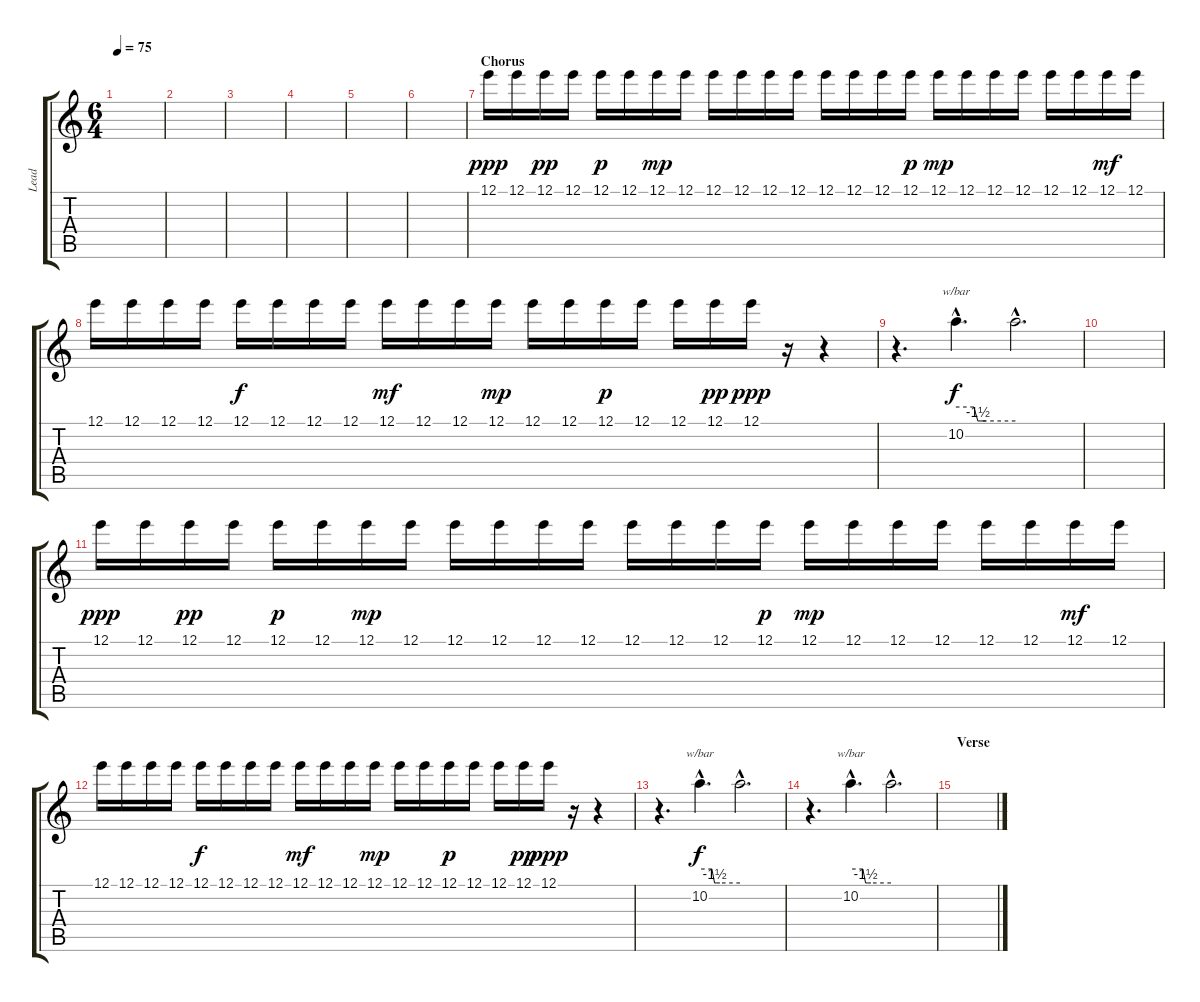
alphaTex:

\track ("Lead" "Lead") {instrument overdrivenguitar}
\staff {score tabs}
\tuning (E4 B3 G3 D3 A2 E2) {hide}
\ts (6 4)
\tempo 75
\clef g2
\ks c
|
|
|
|
|
|
\section ("" "Chorus")
12.1.16{dy ppp} 12.1.16 12.1.16{dy pp} 12.1.16 12.1.16{dy p} 12.1.16 12.1.16{dy mp} 12.1.16 12.1.16 12.1.16 12.1.16 12.1.16 12.1.16 12.1.16 12.1.16 12.1.16{dy p} 12.1.16{dy mp} 12.1.16 12.1.16 12.1.16 12.1.16 12.1.16 12.1.16{dy mf} 12.1.16 |
12.1.16 12.1.16 12.1.16 12.1.16 12.1.16{dy f} 12.1.16 12.1.16 12.1.16 12.1.16{dy mf} 12.1.16 12.1.16 12.1.16{dy mp} 12.1.16 12.1.16 12.1.16{dy p} 12.1.16 12.1.16 12.1.16{dy pp} 12.1.16{dy ppp} r.16 r.4 |
r.4{d} 10.2{hac}.4{d tbe (custom default 0 0 18 0 22 -6 25 -6 30 -6 60 -6) dy f} 10.2{hac t}.2{d} |
|
12.1.16{dy ppp} 12.1.16 12.1.16{dy pp} 12.1.16 12.1.16{dy p} 12.1.16 12.1.16{dy mp} 12.1.16 12.1.16 12.1.16 12.1.16 12.1.16 12.1.16 12.1.16 12.1.16 12.1.16{dy p} 12.1.16{dy mp} 12.1.16 12.1.16 12.1.16 12.1.16 12.1.16 12.1.16{dy mf} 12.1.16 |
12.1.16 12.1.16 12.1.16 12.1.16 12.1.16{dy f} 12.1.16 12.1.16 12.1.16 12.1.16{dy mf} 12.1.16 12.1.16 12.1.16{dy mp} 12.1.16 12.1.16 12.1.16{dy p} 12.1.16 12.1.16 12.1.16{dy pp} 12.1.16{dy ppp} r.16 r.4 |
r.4{d} 10.2{hac}.4{d tbe (custom default 0 0 18 0 22 -6 25 -6 30 -6 60 -6) dy f} 10.2{hac t}.2{d} |
r.4{d} 10.2{hac}.4{d tbe (custom default 0 0 18 0 22 -6 25 -6 30 -6 60 -6)} 10.2{hac t}.2{d} |
\section ("" "Verse")
